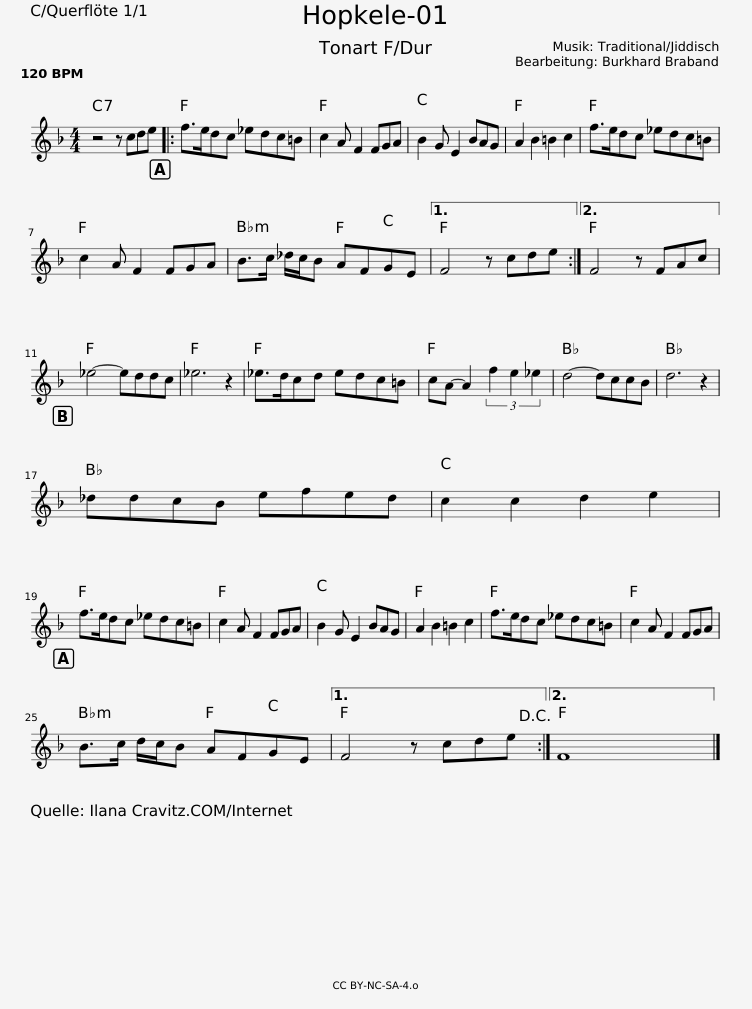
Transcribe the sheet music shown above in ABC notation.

X:1
L:1/8
Q:1/4=120
M:4/4
I:linebreak $
K:F
V:1 treble
V:1
 z4 z cde |: f>edc _edc=B | c2 A F2 FGA | B2 G E2 BAG | A2 B2 =B2 c2 | %5
 f>edc _edc=B |$ c2 A F2 FGA | B>c _d/c/B AFGE |1 F4 z cde :|2 F4 z FAc ||$ %10
 _e4- eddc | _e6 z2 | _e>dcd edc=B | cA- A2 (3f2 e2 _e2 | d4- dccB | %15
 d6 z2 |$ _ddcB efed | c2 c2 d2 e2 |$ f>edc _edc=B | c2 A F2 FGA | %20
 B2 G E2 BAG | A2 B2 =B2 c2 | f>edc _edc=B | c2 A F2 FGA |$ B>c d/c/B AFGE |1 %25
 F4 z cde!D.C.! :|2 F8 |] %27
